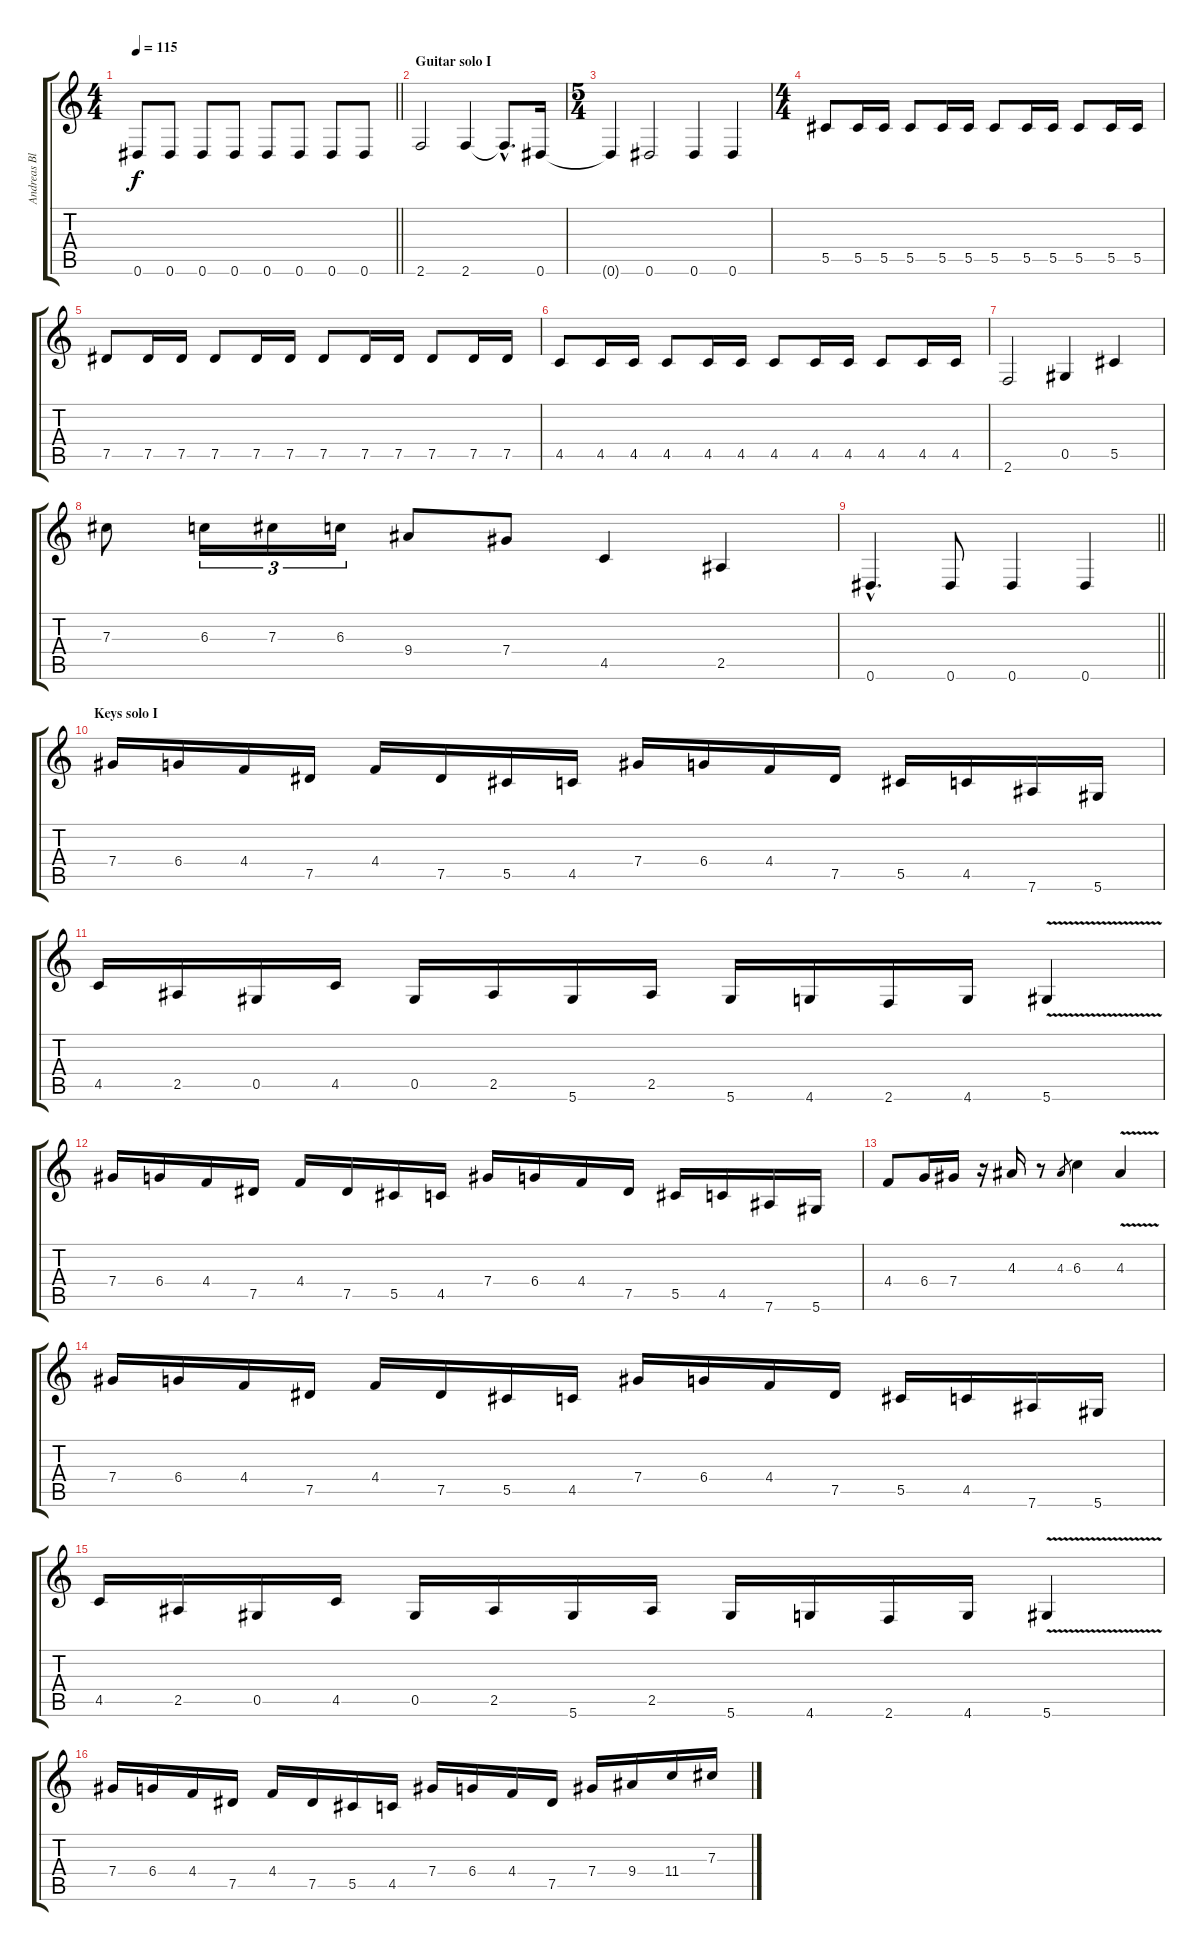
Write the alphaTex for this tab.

\track ("Andreas Blomqvist" "Andreas Bl") {instrument electricbassfinger}
\staff {score tabs}
\tuning (Eb4 Bb3 Gb3 Db3 Ab2 Eb2) {hide}
\ts (4 4)
\tempo 115
\clef g2
\barLineRight lightlight
\ks c
0.6.8{dy f} 0.6.8 0.6.8 0.6.8 0.6.8 0.6.8 0.6.8 0.6.8 |
\section ("" "Guitar solo I")
2.6.2 2.6.4 2.6{hac t}.8{d} 0.6.16 |
\ts (5 4)
0.6{t}.4 0.6.2 0.6.4 0.6.4 |
\ts (4 4)
5.5.8 5.5.16 5.5.16 5.5.8 5.5.16 5.5.16 5.5.8 5.5.16 5.5.16 5.5.8 5.5.16 5.5.16 |
7.5.8 7.5.16 7.5.16 7.5.8 7.5.16 7.5.16 7.5.8 7.5.16 7.5.16 7.5.8 7.5.16 7.5.16 |
4.5.8 4.5.16 4.5.16 4.5.8 4.5.16 4.5.16 4.5.8 4.5.16 4.5.16 4.5.8 4.5.16 4.5.16 |
2.6.2 0.5.4 5.5.4 |
7.3.8 6.3.16{tu (3 2)} 7.3.16{tu (3 2)} 6.3.16{tu (3 2)} 9.4.8 7.4.8 4.5.4 2.5.4 |
\barLineRight lightlight
0.6{hac}.4{d} 0.6.8 0.6.4 0.6.4 |
\section ("" "Keys solo I")
7.4.16 6.4.16 4.4.16 7.5.16 4.4.16 7.5.16 5.5.16 4.5.16 7.4.16 6.4.16 4.4.16 7.5.16 5.5.16 4.5.16 7.6.16 5.6.16 |
4.5.16 2.5.16 0.5.16 4.5.16 0.5.16 2.5.16 5.6.16 2.5.16 5.6.16 4.6.16 2.6.16 4.6.16 5.6{v}.4 |
7.4.16 6.4.16 4.4.16 7.5.16 4.4.16 7.5.16 5.5.16 4.5.16 7.4.16 6.4.16 4.4.16 7.5.16 5.5.16 4.5.16 7.6.16 5.6.16 |
4.4.8 6.4.16 7.4.16 r.16 4.3.16 r.8 4.3.8{gr} 6.3.4 4.3{v}.4 |
7.4.16 6.4.16 4.4.16 7.5.16 4.4.16 7.5.16 5.5.16 4.5.16 7.4.16 6.4.16 4.4.16 7.5.16 5.5.16 4.5.16 7.6.16 5.6.16 |
4.5.16 2.5.16 0.5.16 4.5.16 0.5.16 2.5.16 5.6.16 2.5.16 5.6.16 4.6.16 2.6.16 4.6.16 5.6{v}.4 |
7.4.16 6.4.16 4.4.16 7.5.16 4.4.16 7.5.16 5.5.16 4.5.16 7.4.16 6.4.16 4.4.16 7.5.16 7.4.16 9.4.16 11.4.16 7.3.16
